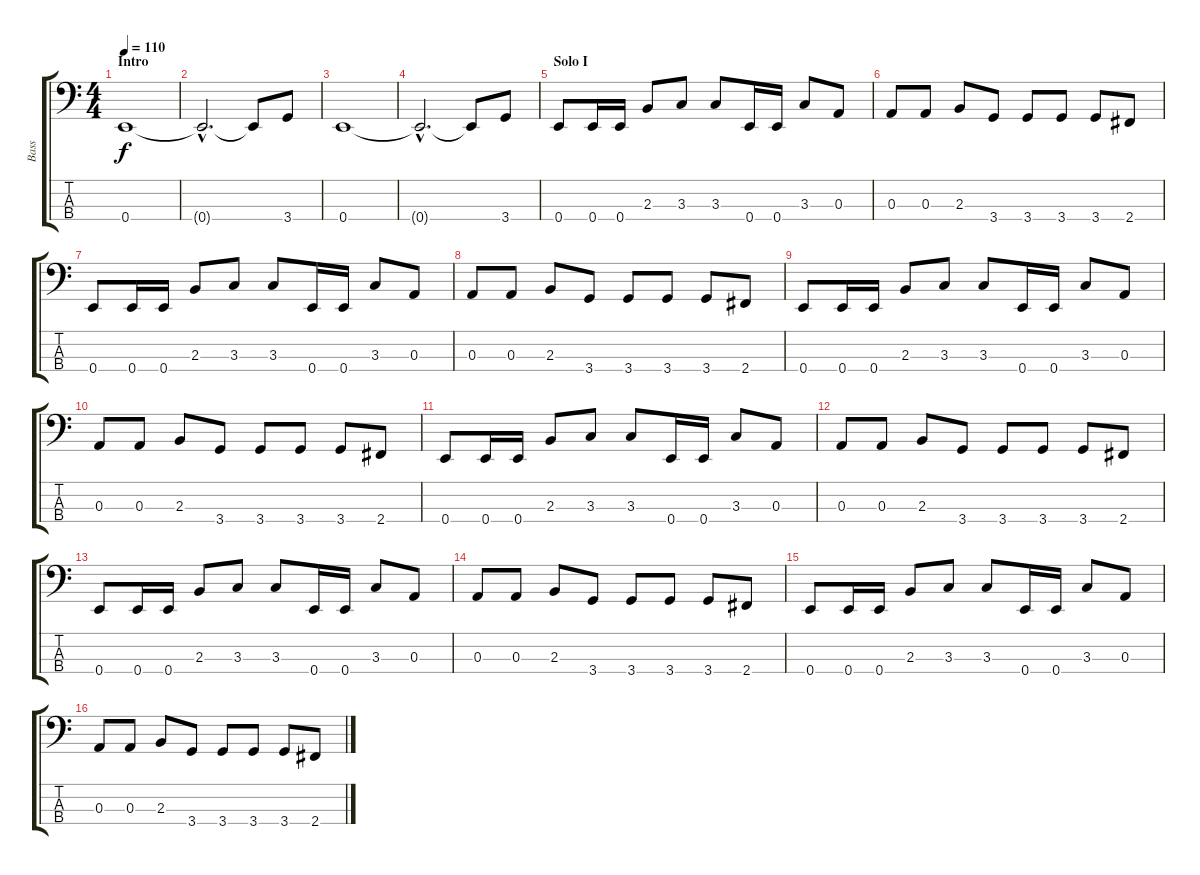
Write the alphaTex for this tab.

\track ("Bass" "Bass") {instrument electricbassfinger}
\staff {score tabs}
\tuning (G2 D2 A1 E1) {hide}
\ts (4 4)
\section ("" "Intro")
\tempo 110
\clef f4
\ks c
0.4.1{dy f instrument electricbassfinger} |
0.4{hac t}.2{d} 0.4{t}.8 3.4.8 |
0.4.1 |
0.4{hac t}.2{d} 0.4{t}.8 3.4.8 |
\section ("" "Solo I")
0.4.8 0.4.16 0.4.16 2.3.8 3.3.8 3.3.8 0.4.16 0.4.16 3.3.8 0.3.8 |
0.3.8 0.3.8 2.3.8 3.4.8 3.4.8 3.4.8 3.4.8 2.4.8 |
0.4.8 0.4.16 0.4.16 2.3.8 3.3.8 3.3.8 0.4.16 0.4.16 3.3.8 0.3.8 |
0.3.8 0.3.8 2.3.8 3.4.8 3.4.8 3.4.8 3.4.8 2.4.8 |
0.4.8 0.4.16 0.4.16 2.3.8 3.3.8 3.3.8 0.4.16 0.4.16 3.3.8 0.3.8 |
0.3.8 0.3.8 2.3.8 3.4.8 3.4.8 3.4.8 3.4.8 2.4.8 |
0.4.8 0.4.16 0.4.16 2.3.8 3.3.8 3.3.8 0.4.16 0.4.16 3.3.8 0.3.8 |
0.3.8 0.3.8 2.3.8 3.4.8 3.4.8 3.4.8 3.4.8 2.4.8 |
0.4.8 0.4.16 0.4.16 2.3.8 3.3.8 3.3.8 0.4.16 0.4.16 3.3.8 0.3.8 |
0.3.8 0.3.8 2.3.8 3.4.8 3.4.8 3.4.8 3.4.8 2.4.8 |
0.4.8 0.4.16 0.4.16 2.3.8 3.3.8 3.3.8 0.4.16 0.4.16 3.3.8 0.3.8 |
0.3.8 0.3.8 2.3.8 3.4.8 3.4.8 3.4.8 3.4.8 2.4.8
